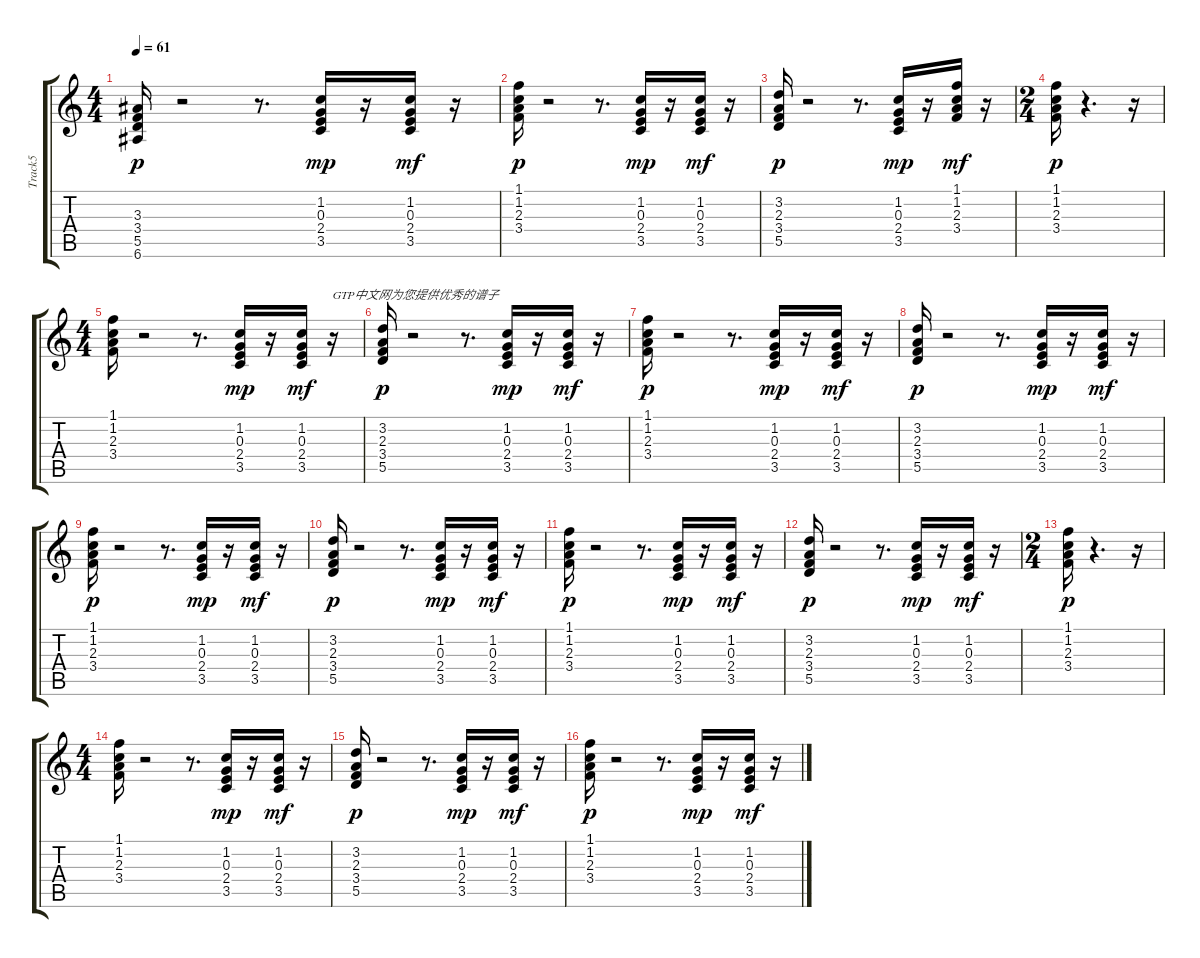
\track ("Track5" "Track5") {instrument acousticguitarsteel}
\staff {score tabs}
\tuning (E4 B3 G3 D3 A2 E2) {hide}
\ts (4 4)
\tempo 61
\clef g2
\ks c
(3.3 3.4 5.5 6.6).16{dy p instrument electricguitarclean} r.2 r.8{d} (1.2 0.3 2.4 3.5).16{dy mp} r.16 (1.2 0.3 2.4 3.5).16{dy mf} r.16 |
(1.1 1.2 2.3 3.4).16{dy p instrument electricguitarclean} r.2 r.8{d} (1.2 0.3 2.4 3.5).16{dy mp} r.16 (1.2 0.3 2.4 3.5).16{dy mf} r.16 |
(3.2 2.3 3.4 5.5).16{dy p instrument electricguitarclean} r.2 r.8{d} (1.2 0.3 2.4 3.5).16{dy mp} r.16 (1.1 1.2 2.3 3.4).16{dy mf} r.16 |
\ts (2 4)
(1.1 1.2 2.3 3.4).16{dy p instrument electricguitarclean} r.4{d} r.16 |
\ts (4 4)
(1.1 1.2 2.3 3.4).16{instrument electricguitarclean} r.2 r.8{d} (1.2 0.3 2.4 3.5).16{dy mp} r.16 (1.2 0.3 2.4 3.5).16{dy mf} r.16{txt "GTP中文网为您提供优秀的谱子"} |
(3.2 2.3 3.4 5.5).16{dy p instrument electricguitarclean} r.2 r.8{d} (1.2 0.3 2.4 3.5).16{dy mp} r.16 (1.2 0.3 2.4 3.5).16{dy mf} r.16 |
(1.1 1.2 2.3 3.4).16{dy p instrument electricguitarclean} r.2 r.8{d} (1.2 0.3 2.4 3.5).16{dy mp} r.16 (1.2 0.3 2.4 3.5).16{dy mf} r.16 |
(3.2 2.3 3.4 5.5).16{dy p instrument electricguitarclean} r.2 r.8{d} (1.2 0.3 2.4 3.5).16{dy mp} r.16 (1.2 0.3 2.4 3.5).16{dy mf} r.16 |
(1.1 1.2 2.3 3.4).16{dy p instrument electricguitarclean} r.2 r.8{d} (1.2 0.3 2.4 3.5).16{dy mp} r.16 (1.2 0.3 2.4 3.5).16{dy mf} r.16 |
(3.2 2.3 3.4 5.5).16{dy p instrument electricguitarclean} r.2 r.8{d} (1.2 0.3 2.4 3.5).16{dy mp} r.16 (1.2 0.3 2.4 3.5).16{dy mf} r.16 |
(1.1 1.2 2.3 3.4).16{dy p instrument electricguitarclean} r.2 r.8{d} (1.2 0.3 2.4 3.5).16{dy mp} r.16 (1.2 0.3 2.4 3.5).16{dy mf} r.16 |
(3.2 2.3 3.4 5.5).16{dy p instrument electricguitarclean} r.2 r.8{d} (1.2 0.3 2.4 3.5).16{dy mp} r.16 (1.2 0.3 2.4 3.5).16{dy mf} r.16 |
\ts (2 4)
(1.1 1.2 2.3 3.4).16{dy p instrument electricguitarclean} r.4{d} r.16 |
\ts (4 4)
(1.1 1.2 2.3 3.4).16{instrument electricguitarclean} r.2 r.8{d} (1.2 0.3 2.4 3.5).16{dy mp} r.16 (1.2 0.3 2.4 3.5).16{dy mf} r.16 |
(3.2 2.3 3.4 5.5).16{dy p instrument electricguitarclean} r.2 r.8{d} (1.2 0.3 2.4 3.5).16{dy mp} r.16 (1.2 0.3 2.4 3.5).16{dy mf} r.16 |
(1.1 1.2 2.3 3.4).16{dy p instrument electricguitarclean} r.2 r.8{d} (1.2 0.3 2.4 3.5).16{dy mp} r.16 (1.2 0.3 2.4 3.5).16{dy mf} r.16
